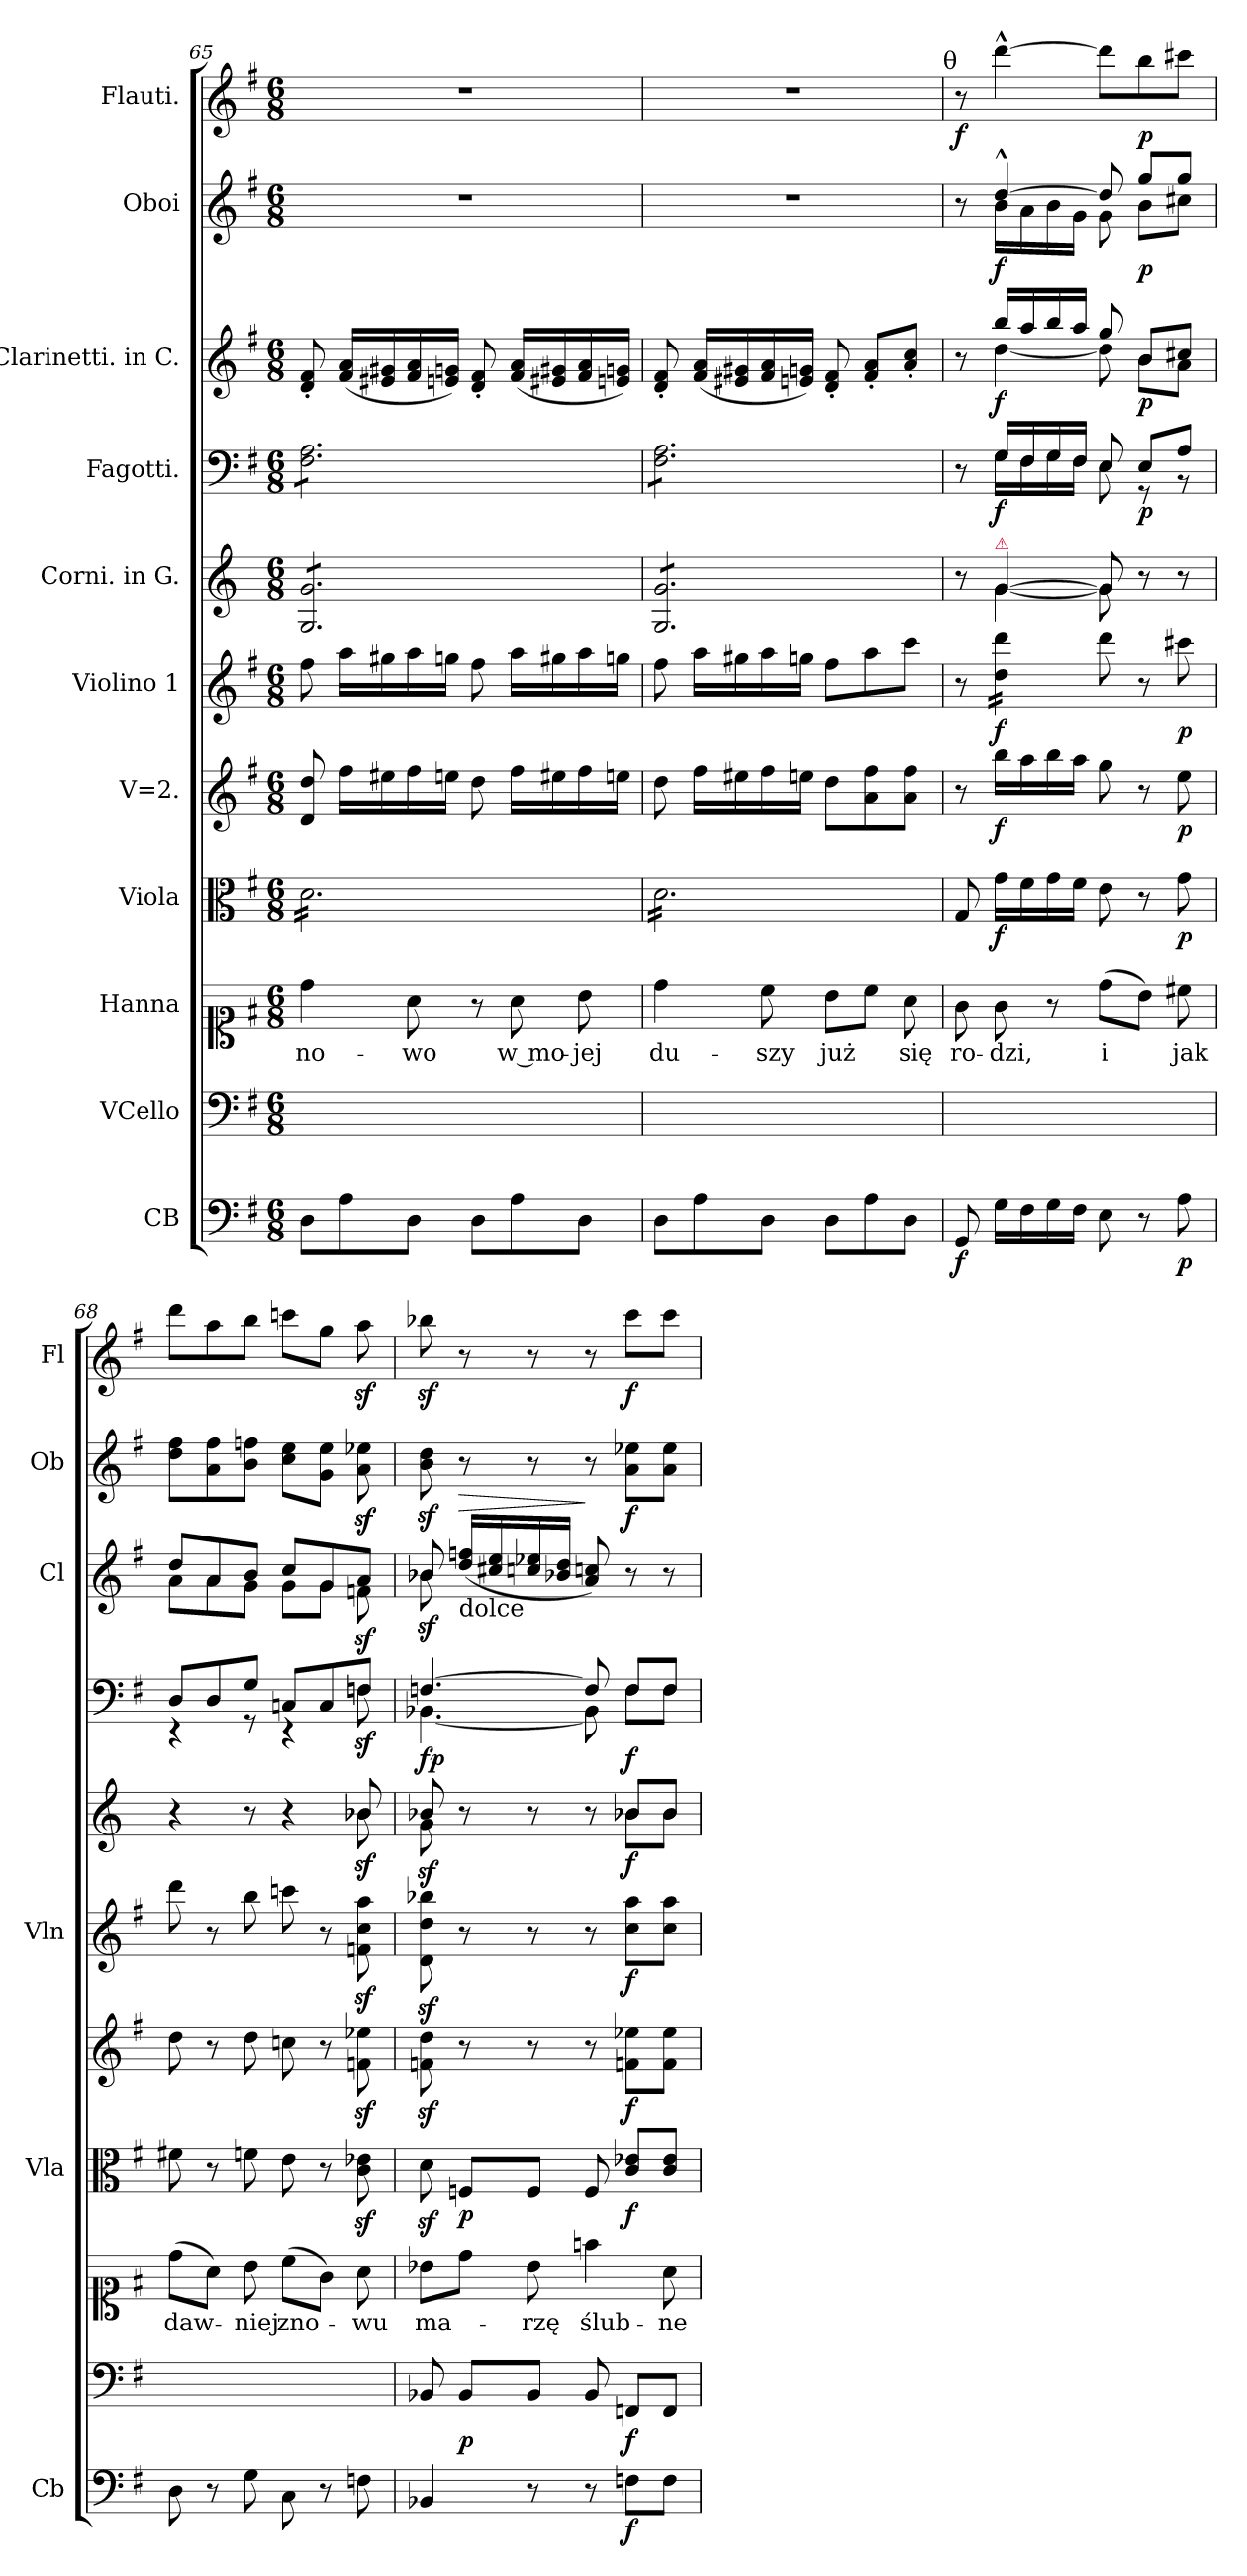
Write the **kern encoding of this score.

**kern	**dynam	**kern	**dynam	**kern	**text	**kern	**dynam	**kern	**dynam	**kern	**dynam	**kern	**dynam	**kern	**dynam	**kern	**dynam	**kern	**dynam	**kern	**dynam
*part11	*part11	*part10	*part10	*part9	*part9	*part8	*part8	*part7	*part7	*part6	*part6	*part5	*part5	*part4	*part4	*part3	*part3	*part2	*part2	*part1	*part1
*staff11	*staff11	*staff10	*staff10	*staff9	*staff9	*staff8	*staff8	*staff7	*staff7	*staff6	*staff6	*staff5	*staff5	*staff4	*staff4	*staff3	*staff3	*staff2	*staff2	*staff1	*staff1
*I"CB	*	*I"VCello	*	*I"Hanna	*	*I"Viola	*	*I"V=2.	*	*I"Violino 1	*	*I"Corni. in G.	*	*I"Fagotti.	*	*I"Clarinetti. in C.	*	*I"Oboi	*	*I"Flauti.	*
*I'Cb	*	*	*	*	*	*I'Vla	*	*	*	*I'Vln	*	*	*	*	*	*I'Cl	*	*I'Ob	*	*I'Fl	*
*clefF4	*	*clefF4	*	*clefC1	*	*clefC3	*	*clefG2	*	*clefG2	*	*clefG2	*	*clefF4	*	*clefG2	*	*clefG2	*	*clefG2	*
*ITrd8c12	*	*	*	*	*	*	*	*	*	*	*	*ITrd3c5	*	*	*	*	*	*	*	*	*
*k[f#]	*	*k[f#]	*	*k[f#]	*	*k[f#]	*	*k[f#]	*	*k[f#]	*	*k[f#]	*	*k[f#]	*	*k[f#]	*	*k[f#]	*	*k[f#]	*
*M6/8	*	*M6/8	*	*M6/8	*	*M6/8	*	*M6/8	*	*M6/8	*	*M6/8	*	*M6/8	*	*M6/8	*	*M6/8	*	*M6/8	*
=65	=65	=65	=65	=65	=65	=65	=65	=65	=65	=65	=65	=65	=65	=65	=65	=65	=65	=65	=65	=65	=65
*	*	*	*	*	*	*tremolo	*	*	*	*	*	*	*	*	*	*	*	*	*	*	*
*	*	*	*	*	*	*	*	*	*	*	*	*tremolo	*	*	*	*	*	*	*	*	*
*	*	*	*	*	*	*	*	*	*	*	*	*	*	*tremolo	*	*	*	*	*	*	*
8DD\L	.	8D\Lyy	.	4dd\	no-	16d\LL	.	8d/ 8dd/	.	8ff#\	.	8D/ 8d/L	.	8F#\ 8A\L	.	8d'/ 8f#'/	.	2.r	.	2.r	.
.	.	.	.	.	.	16d\	.	.	.	.	.	.	.	.	.	.	.	.	.	.	.
8AA\	.	8A\yy	.	.	.	16d\	.	16ff#\LL	.	16aa\LL	.	8D/ 8d/	.	8F#\ 8A\	.	(16f#/ 16a/LL	.	.	.	.	.
.	.	.	.	.	.	16d\	.	16ee#X\	.	16gg#X\	.	.	.	.	.	16e#X/ 16g#X/	.	.	.	.	.
8DD\J	.	8D\Jyy	.	8a\	-wo	16d\	.	16ff#\	.	16aa\	.	8D/ 8d/	.	8F#\ 8A\	.	16f#/ 16a/	.	.	.	.	.
.	.	.	.	.	.	16d\	.	16een\JJ	.	16ggn\JJ	.	.	.	.	.	16en/ 16gn/JJ)	.	.	.	.	.
8DD\L	.	8D\Lyy	.	8r	.	16d\	.	8dd\	.	8ff#\	.	8D/ 8d/	.	8F#\ 8A\	.	8d'/ 8f#'/	.	.	.	.	.
.	.	.	.	.	.	16d\	.	.	.	.	.	.	.	.	.	.	.	.	.	.	.
8AA\	.	8A\yy	.	8a\	w mo-	16d\	.	16ff#\LL	.	16aa\LL	.	8D/ 8d/	.	8F#\ 8A\	.	(16f#/ 16a/LL	.	.	.	.	.
.	.	.	.	.	.	16d\	.	16ee#X\	.	16gg#X\	.	.	.	.	.	16e#X/ 16g#X/	.	.	.	.	.
8DD\J	.	8D\Jyy	.	8b\	-jej	16d\	.	16ff#\	.	16aa\	.	8D/ 8d/J	.	8F#\ 8A\J	.	16f#/ 16a/	.	.	.	.	.
.	.	.	.	.	.	16d\JJ	.	16een\JJ	.	16ggn\JJ	.	.	.	.	.	16en/ 16gn/JJ)	.	.	.	.	.
=66	=66	=66	=66	=66	=66	=66	=66	=66	=66	=66	=66	=66	=66	=66	=66	=66	=66	=66	=66	=66	=66
8DD\L	.	8D\Lyy	.	4dd\	du-	16d\LL	.	8dd\	.	8ff#\	.	8D/ 8d/L	.	8F#\ 8A\L	.	8d'/ 8f#'/	.	2.r	.	2.r	.
.	.	.	.	.	.	16d\	.	.	.	.	.	.	.	.	.	.	.	.	.	.	.
8AA\	.	8A\yy	.	.	.	16d\	.	16ff#\LL	.	16aa\LL	.	8D/ 8d/	.	8F#\ 8A\	.	(16f#/ 16a/LL	.	.	.	.	.
.	.	.	.	.	.	16d\	.	16ee#X\	.	16gg#X\	.	.	.	.	.	16e#X/ 16g#X/	.	.	.	.	.
8DD\J	.	8D\Jyy	.	8cc\	-szy	16d\	.	16ff#\	.	16aa\	.	8D/ 8d/	.	8F#\ 8A\	.	16f#/ 16a/	.	.	.	.	.
.	.	.	.	.	.	16d\	.	16een\JJ	.	16ggn\JJ	.	.	.	.	.	16en/ 16gn/JJ)	.	.	.	.	.
8DD\L	.	8D\Lyy	.	8b\L	już	16d\	.	8dd\L	.	8ff#\L	.	8D/ 8d/	.	8F#\ 8A\	.	8d'/ 8f#'/	.	.	.	.	.
.	.	.	.	.	.	16d\	.	.	.	.	.	.	.	.	.	.	.	.	.	.	.
8AA\	.	8A\yy	.	8cc\J	.	16d\	.	8a\ 8ff#\	.	8aa\	.	8D/ 8d/	.	8F#\ 8A\	.	8f#'/ 8a'/L	.	.	.	.	.
.	.	.	.	.	.	16d\	.	.	.	.	.	.	.	.	.	.	.	.	.	.	.
8DD\J	.	8D\Jyy	.	8a\	się	16d\	.	8a\ 8ff#\J	.	8ccc\J	.	8D/ 8d/J	.	8F#\ 8A\J	.	8a'/ 8cc'/J	.	.	.	.	.
*	*	*	*	*	*	*	*	*	*	*	*	*	*	*Xtremolo	*	*	*	*	*	*	*
*	*	*	*	*	*	*	*	*	*	*	*	*Xtremolo	*	*	*	*	*	*	*	*	*
.	.	.	.	.	.	16d\JJ	.	.	.	.	.	.	.	.	.	.	.	.	.	.	.
*	*	*	*	*	*	*Xtremolo	*	*	*	*	*	*	*	*	*	*	*	*	*	*	*
!	!	!	!	!	!	!	!	!	!	!	!	!	!	!	!	!	!	!	!	!LO:TX:a:t=θ	!
=67	=67	=67	=67	=67	=67	=67	=67	=67	=67	=67	=67	=67	=67	=67	=67	=67	=67	=67	=67	=67	=67
*	*	*	*	*	*	*	*	*	*	*	*	*^	*	*^	*	*^	*	*^	*	*	*
8GGG/	f	8GG/yy	.	8g\	ro-	8G/	.	8r	.	8r	.	8r	8ryy	.	8r	8ryy	.	8r	8ryy	.	8r	8ryy	.	8r	f
!	!	!	!	!	!	!	!	!	!	!	!	!LO:TX:a:color=crimson:t=⚠	!	!	!	!	!	!	!	!	!	!	!	!	!
!	!	!	!	!	!	!	!	!	!	!LO:TX:a:color=crimson:t=⚠	!	!	!	!	!	!	!	!	!	!	!	!	!	!	!
*	*	*	*	*	*	*	*	*	*	*tremolo	*	*	*	*	*	*	*	*	*	*	*	*	*	*	*
16GG\LL	.	16G\LLyy	.	8g\	-dzi,	16g\LL	f	16bb\LL	f	16dd\ 16ddd\LL	f	[4d/	[4d\	.	16G/LL	16G\LL	f	16bb/LL	[4dd\	f	[4dd^^/	16b\LL	f	[4ddd^^\	.
16FF#\	.	16F#\yy	.	.	.	16f#\	.	16aa\	.	16dd\ 16ddd\	.	.	.	.	16F#/	16F#\	.	16aa/	.	.	.	16a\	.	.	.
16GG\	.	16G\yy	.	8r	.	16g\	.	16bb\	.	16dd\ 16ddd\	.	.	.	.	16G/	16G\	.	16bb/	.	.	.	16b\	.	.	.
16FF#\JJ	.	16F#\JJyy	.	.	.	16f#\JJ	.	16aa\JJ	.	16dd\ 16ddd\JJ	.	.	.	.	16F#/JJ	16F#\JJ	.	16aa/JJ	.	.	.	16g\JJ	.	.	.
*	*	*	*	*	*	*	*	*	*	*Xtremolo	*	*	*	*	*	*	*	*	*	*	*	*	*	*	*
8EE\	.	8E\yy	.	(8dd\L	i	8e\	.	8gg\	.	8ddd\	.	8d/]	8d\]	.	8E/	8E\	.	8gg/	8dd\]	.	8dd/]	8g\	.	8ddd\L]	.
!	!	!	!	!	!	!	!	!	!	!	!	!	!	!	!	!	!LO:DY:b	!	!	!LO:DY:b	!	!	!	!	!
8r	.	8ryy	.	8b\J)	.	8r	.	8r	.	8r	.	8r	8ryy	.	8E/L	8r	p	8b/L	8b\L	p	8gg/L	8b\L	p	8bb\	p
!	!LO:DY:b	!	!	!	!	!	!LO:DY:b	!	!LO:DY:b	!	!LO:DY:b	!	!	!	!	!	!	!	!	!	!	!	!	!	!
8AA\	p	8A\yy	.	8cc#X\	jak	8g\	p	8ee\	p	8ccc#X\	p	8r	8ryy	.	8A/J	8r	.	8cc#X/J	8a\J	.	8gg/J	8cc#X\J	.	8ccc#X\J	.
*	*	*	*	*	*	*	*	*	*	*	*	*	*	*	*	*	*	*	*	*	*v	*v	*	*	*
=68	=68	=68	=68	=68	=68	=68	=68	=68	=68	=68	=68	=68	=68	=68	=68	=68	=68	=68	=68	=68	=68	=68	=68	=68
8DD\	.	8D\yy	.	(8dd\L	daw-	8f#X\	.	8dd\	.	8ddd\	.	4r	2ryy	.	8D/L	4r	.	8dd/L	8a\L	.	8dd\ 8ff#\L	.	8ddd\L	.
8r	.	8ryy	.	8a\J)	.	8r	.	8r	.	8r	.	.	.	.	8D/	.	.	8a/	8a\	.	8a\ 8ff#\	.	8aa\	.
8GG\	.	8G\yy	.	8b\	-niej	8fn\	.	8dd\	.	8bb\	.	8r	.	.	8G/J	8rGG	.	8b/J	8g\J	.	8b\ 8ffn\J	.	8bb\J	.
8CC\	.	8C\yy	.	(8cc\L	zno-	8e\	.	8ccn\	.	8cccn\	.	4r	.	.	8Cn/L	4r	.	8cc/L	8g\L	.	8cc\ 8ee\L	.	8cccn\L	.
8r	.	8ryy	.	8g\J)	.	8r	.	8r	.	8r	.	.	8ryy	.	8C/	.	.	8g/	8g\J	.	8g\ 8ee\J	.	8gg\J	.
8FFn\	.	8Fn\yy	.	8a\	-wu	8cz\ 8e-Xz\	.	8fnz\ 8ee-Xz\	.	8fnz\ 8ccz\ 8aaz\	.	8fn/	8fnz\	.	8Fn/J	8Fnz\	.	8a/J	8fnz\	.	8az\ 8ee-Xz\	.	8aaz\	.
=69	=69	=69	=69	=69	=69	=69	=69	=69	=69	=69	=69	=69	=69	=69	=69	=69	=69	=69	=69	=69	=69	=69	=69	=69
4BBB-X/	.	8BB-X/	.	8b-X\L	ma-	8dz\	.	8fnz\ 8ddz\	.	8dz\ 8ddz\ 8bb-Xz\	.	8fn/	8dz\	.	[4.Fn/	[4.BB-X\	fp	8b-X/	8b-Xz\	.	8bz\ 8ddz\	.	8bb-Xz\	.
!	!	!	!	!	!	!	!	!	!	!	!	!	!	!	!	!	!	!LO:TX:b:t=dolce	!	!	!	!	!	!
!	!	!	!LO:DY:b	!	!	!	!	!	!	!	!	!	!	!	!	!	!	!	!	!LO:HP:a	!	!	!	!
.	.	8BB-/L	p	8dd\J	.	8Fn/L	p	8r	.	8r	.	8r	8ryy	.	.	.	.	(16dd/ 16ffn/LL	8ryy	>	8r	.	8r	.
.	.	.	.	.	.	.	.	.	.	.	.	.	.	.	.	.	.	16cc#X/ 16ee/	.	.	.	.	.	.
8r	.	8BB-/J	.	8b-\	-rzę	8F/J	.	8r	.	8r	.	8r	8ryy	.	.	.	.	16ccn/ 16ee-X/	2ryy	.	8r	.	8r	.
.	.	.	.	.	.	.	.	.	.	.	.	.	.	.	.	.	.	16b-X/ 16dd/JJ	.	.	.	.	.	.
8r	.	8BB-/	.	4ffn\	ślub-	8F/	.	8r	.	8r	.	8r	8ryy	.	8F/]	8BB-\]	.	8a/ 8ccn/)	.	]	8r	.	8r	.
8FFn\L	f	8FFn/L	f	.	.	8c/ 8e-X/L	f	8fn\ 8ee-X\L	f	8cc\ 8aa\L	f	8fn/L	8fn\L	f	8F/L	8F\L	f	8r	.	.	8a\ 8ee-X\L	f	8ccc\L	f
8FF\J	.	8FF/J	.	8a\	-ne	8c/ 8e-/J	.	8f\ 8ee-\J	.	8cc\ 8aa\J	.	8f/J	8f\J	.	8F/J	8F\J	.	8r	.	.	8a\ 8ee-\J	.	8ccc\J	.
*	*	*	*	*	*	*	*	*	*	*	*	*v	*v	*	*	*	*	*v	*v	*	*	*	*	*
*	*	*	*	*	*	*	*	*	*	*	*	*	*	*v	*v	*	*	*	*	*	*	*
=	=	=	=	=	=	=	=	=	=	=	=	=	=	=	=	=	=	=	=	=	=
*-	*-	*-	*-	*-	*-	*-	*-	*-	*-	*-	*-	*-	*-	*-	*-	*-	*-	*-	*-	*-	*-
